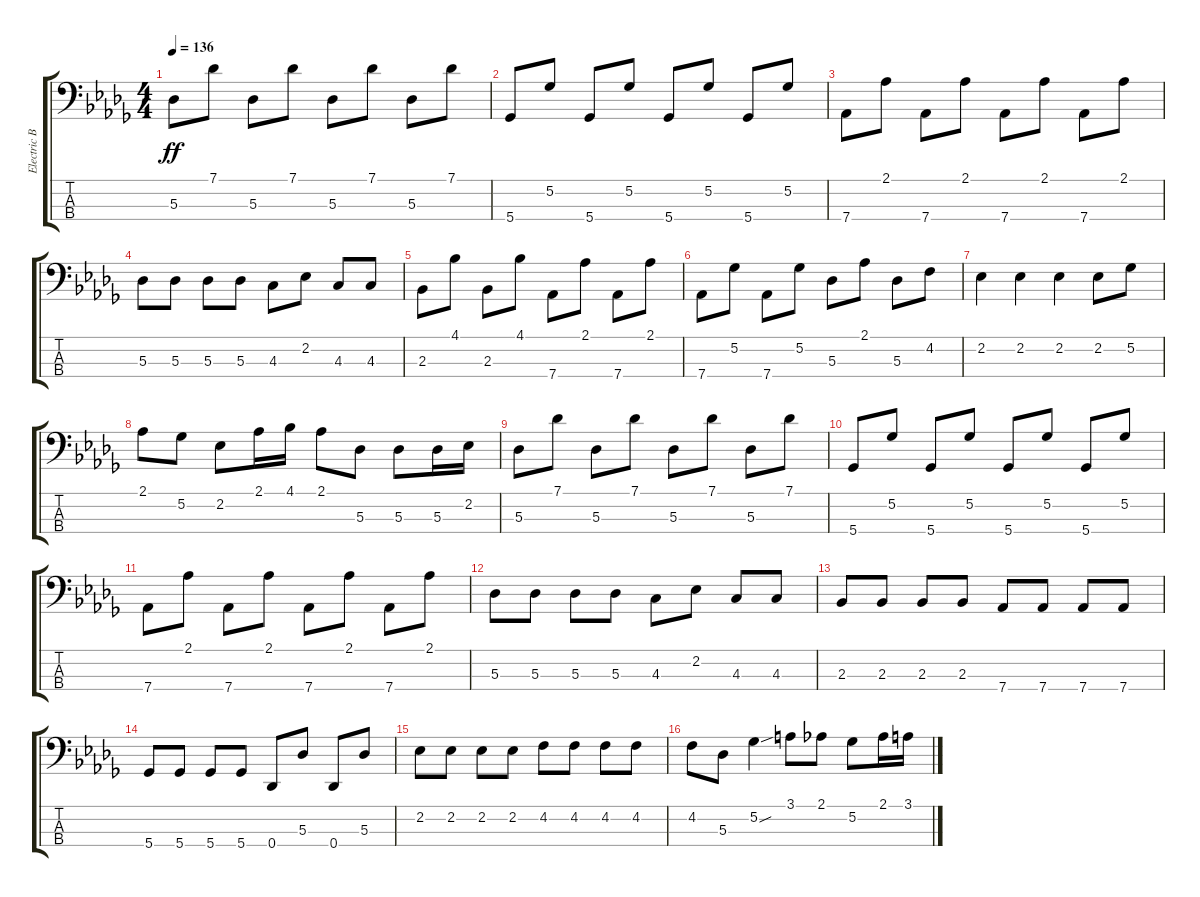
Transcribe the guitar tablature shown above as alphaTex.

\track ("Electric Bass" "Electric B") {instrument electricbassfinger}
\staff {score tabs}
\tuning (Gb2 Db2 Ab1 Db1) {hide}
\ts (4 4)
\tempo 136
\clef f4
\ks db
5.3.8{dy ff} 7.1.8 5.3.8 7.1.8 5.3.8 7.1.8 5.3.8 7.1.8 |
5.4.8 5.2.8 5.4.8 5.2.8 5.4.8 5.2.8 5.4.8 5.2.8 |
7.4.8 2.1.8 7.4.8 2.1.8 7.4.8 2.1.8 7.4.8 2.1.8 |
5.3.8 5.3.8 5.3.8 5.3.8 4.3.8 2.2.8 4.3.8 4.3.8 |
2.3.8 4.1.8 2.3.8 4.1.8 7.4.8 2.1.8 7.4.8 2.1.8 |
7.4.8 5.2.8 7.4.8 5.2.8 5.3.8 2.1.8 5.3.8 4.2.8 |
2.2.4 2.2.4 2.2.4 2.2.8 5.2.8 |
2.1.8 5.2.8 2.2.8 2.1.16 4.1.16 2.1.8 5.3.8 5.3.8 5.3.16 2.2.16 |
5.3.8 7.1.8 5.3.8 7.1.8 5.3.8 7.1.8 5.3.8 7.1.8 |
5.4.8 5.2.8 5.4.8 5.2.8 5.4.8 5.2.8 5.4.8 5.2.8 |
7.4.8 2.1.8 7.4.8 2.1.8 7.4.8 2.1.8 7.4.8 2.1.8 |
5.3.8 5.3.8 5.3.8 5.3.8 4.3.8 2.2.8 4.3.8 4.3.8 |
2.3.8 2.3.8 2.3.8 2.3.8 7.4.8 7.4.8 7.4.8 7.4.8 |
5.4.8 5.4.8 5.4.8 5.4.8 0.4.8 5.3.8 0.4.8 5.3.8 |
2.2.8 2.2.8 2.2.8 2.2.8 4.2.8 4.2.8 4.2.8 4.2.8 |
4.2.8 5.3.8 5.2{sou}.4 3.1.8 2.1.8 5.2.8 2.1.16 3.1.16
